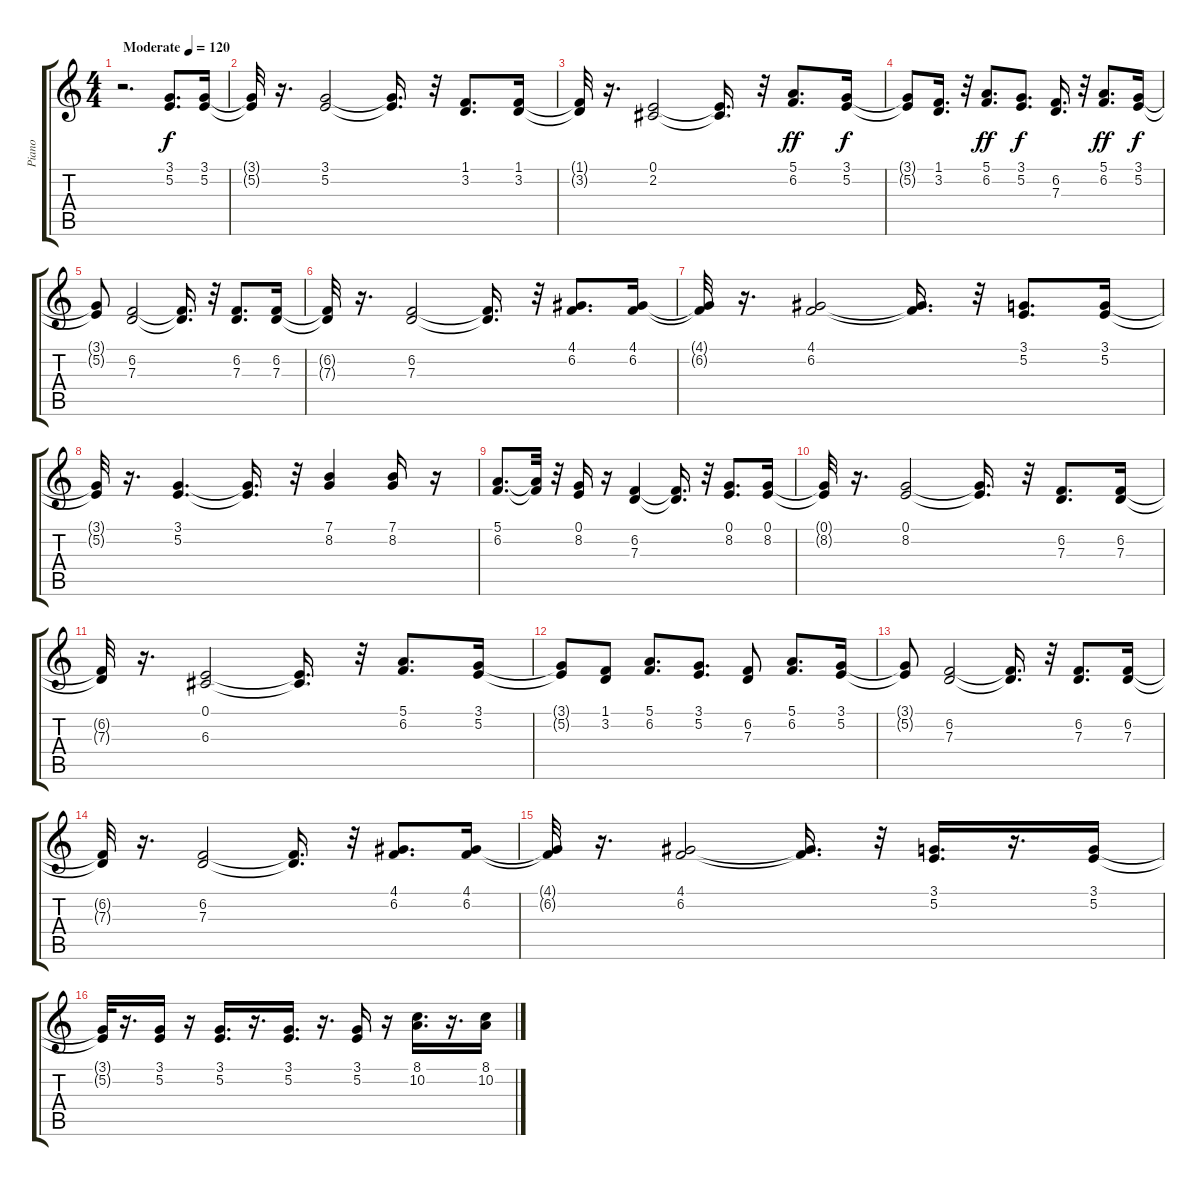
\track ("Piano" "Piano") {instrument electricgrandpiano}
\staff {score tabs}
\tuning (E4 B3 G3 D3 A2 E2) {hide}
\ts (4 4)
\tempo (120 "Moderate")
\clef g2
\ks c
r.2{d dy f instrument electricgrandpiano} (3.1 5.2).8{d} (3.1 5.2).16 |
(3.1{t} 5.2{t}).32 r.16{d} (3.1 5.2).2 (3.1{t} 5.2{t}).16{d} r.32 (1.1 3.2).8{d} (1.1 3.2).16 |
(1.1{t} 3.2{t}).32 r.16{d} (0.1 2.2).2 (0.1{t} 2.2{t}).16{d} r.32 (5.1 6.2).8{d dy ff} (3.1 5.2).16{dy f} |
(3.1{t} 5.2{t}).8 (1.1 3.2).16{d} r.32 (5.1 6.2).8{d dy ff} (3.1 5.2).8{d dy f} (6.2 7.3).16{d} r.32 (5.1 6.2).8{d dy ff} (3.1 5.2).16{dy f} |
(3.1{t} 5.2{t}).8 (6.2 7.3).2 (6.2{t} 7.3{t}).16{d} r.32 (6.2 7.3).8{d} (6.2 7.3).16 |
(6.2{t} 7.3{t}).32 r.16{d} (6.2 7.3).2 (6.2{t} 7.3{t}).16{d} r.32 (4.1 6.2).8{d} (4.1 6.2).16 |
(4.1{t} 6.2{t}).32 r.16{d} (4.1 6.2).2 (4.1{t} 6.2{t}).16{d} r.32 (3.1 5.2).8{d} (3.1 5.2).16 |
(3.1{t} 5.2{t}).32 r.16{d} (3.1 5.2).4{d} (3.1{t} 5.2{t}).16{d} r.32 (7.1 8.2).4 (7.1 8.2).16 r.16 |
(5.1 6.2).8{d} (5.1{t} 6.2{t}).32 r.32 (0.1 8.2).16 r.16 (6.2 7.3).4 (6.2{t} 7.3{t}).16{d} r.32 (0.1 8.2).8{d} (0.1 8.2).16 |
(0.1{t} 8.2{t}).32 r.16{d} (0.1 8.2).2 (0.1{t} 8.2{t}).16{d} r.32 (6.2 7.3).8{d} (6.2 7.3).16 |
(6.2{t} 7.3{t}).32 r.16{d} (0.1 6.3).2 (0.1{t} 6.3{t}).16{d} r.32 (5.1 6.2).8{d} (3.1 5.2).16 |
(3.1{t} 5.2{t}).8 (1.1 3.2).8 (5.1 6.2).8{d} (3.1 5.2).8{d} (6.2 7.3).8 (5.1 6.2).8{d} (3.1 5.2).16 |
(3.1{t} 5.2{t}).8 (6.2 7.3).2 (6.2{t} 7.3{t}).16{d} r.32 (6.2 7.3).8{d} (6.2 7.3).16 |
(6.2{t} 7.3{t}).32 r.16{d} (6.2 7.3).2 (6.2{t} 7.3{t}).16{d} r.32 (4.1 6.2).8{d} (4.1 6.2).16 |
(4.1{t} 6.2{t}).32 r.16{d} (4.1 6.2).2 (4.1{t} 6.2{t}).16{d} r.32 (3.1 5.2).16{d} r.16{d} (3.1 5.2).16 |
(3.1{t} 5.2{t}).32 r.16{d} (3.1 5.2).16 r.16 (3.1 5.2).16{d} r.16{d} (3.1 5.2).16{d} r.16{d} (3.1 5.2).16 r.16 (8.1 10.2).16{d} r.16{d} (8.1 10.2).16
